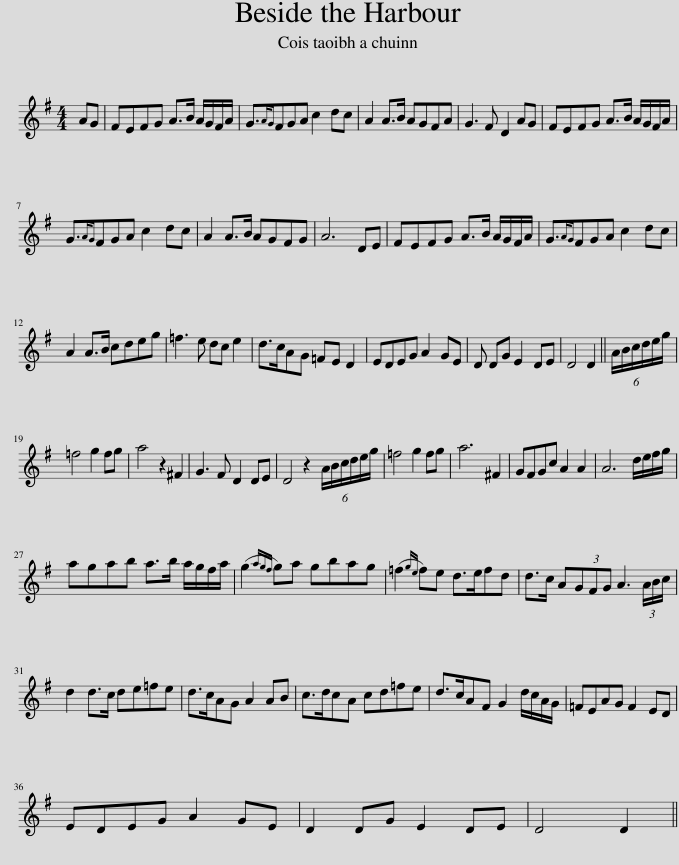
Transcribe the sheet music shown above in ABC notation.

X:1
L:1/8
M:4/4
I:linebreak $
K:G
V:1 treble
V:1
 AG | FEFG A>B A/G/F/A/ | G3/2{AG}FGA c2 dc | A2 A>B AGFA | G3 F D2 AG | %5
 FEFG A>B A/G/F/A/ |$ G3/2{AG}FGA c2 dc | A2 A>B AGFG | A6 DE | FEFG A>B A/G/F/A/ | %10
 G3/2{AG}FGA c2 dc |$ A2 A>B cdeg | =f3 e dc e2 | d>cAG =FE D2 | EDEG A2 GE | %15
 D DG E2 DE | D4 D2 || (6:2:6A/B/c/d/e/g/ |$ =f4 g2 fg | a4 z2 ^F2 | %20
 G3 F D2 DE | D4 z2 (6:2:6A/B/c/d/e/g/ | =f4 g2 fg | a6 ^F2 | GFGc A2 A2 | %25
 A6 d/e/f/g/ |$ agab a>b a/g/f/a/ | (g2{agf} g)a gbag | (=f2{ge} f)e d>efd | d>c A(3GFG A3 (3A/B/c/ |$ %30
 d2 d>c de=fe | d>cAG A2 AB | c>dcA cd=fe | d>cAF G2 d/c/A/G/ | =FEAG F2 ED |$ %35
 EDEG A2 GE | D2 DG E2 DE | D4 D2 || %38
